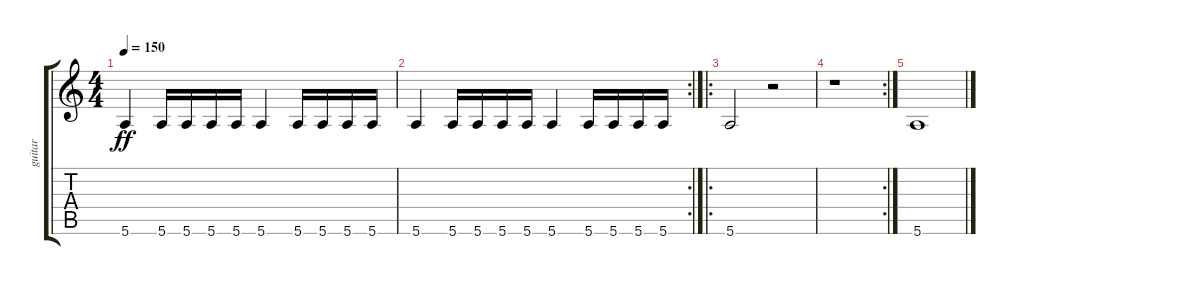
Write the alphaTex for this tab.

\track ("guitar" "guitar") {instrument distortionguitar}
\staff {score tabs}
\tuning (E4 B3 G3 D3 A2 E2) {hide}
\ts (4 4)
\tempo 150
\clef g2
\ks c
5.6.4{dy ff} 5.6.16 5.6.16 5.6.16 5.6.16 5.6.4 5.6.16 5.6.16 5.6.16 5.6.16 |
\rc 2
5.6.4 5.6.16 5.6.16 5.6.16 5.6.16 5.6.4 5.6.16 5.6.16 5.6.16 5.6.16 |
\ro
5.6.2 r.2 |
\rc 2
r.1 |
5.6.1
